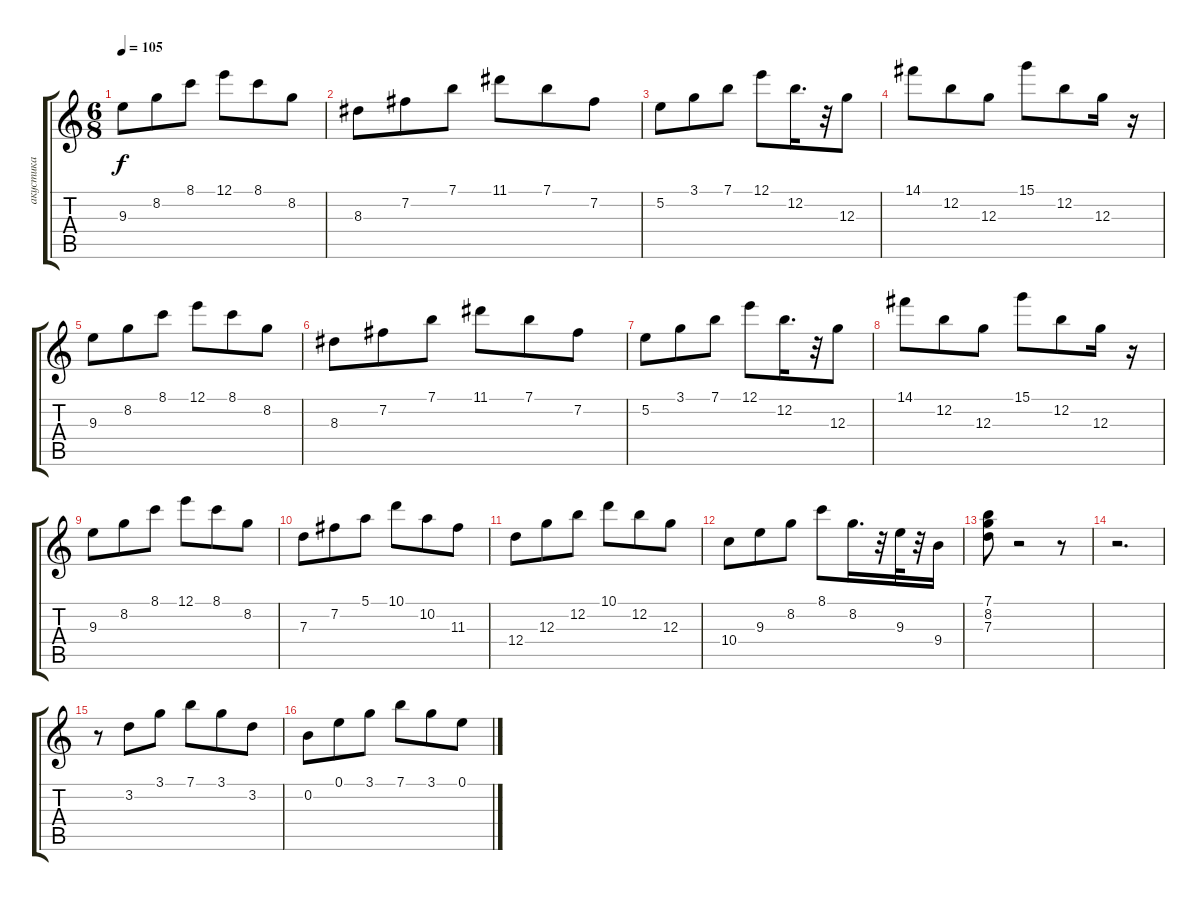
\track ("акустика" "акустика") {instrument electricbassfinger}
\staff {score tabs}
\tuning (E4 B3 G3 D3 A2 E2) {hide}
\ts (6 8)
\tempo 105
\clef g2
\ks c
9.3.8{dy f} 8.2.8 8.1.8 12.1.8 8.1.8 8.2.8 |
8.3.8 7.2.8 7.1.8 11.1.8 7.1.8 7.2.8 |
5.2.8 3.1.8 7.1.8 12.1.8 12.2.16{d} r.32 12.3.8 |
14.1.8 12.2.8 12.3.8 15.1.8 12.2.8 12.3.16 r.16 |
9.3.8 8.2.8 8.1.8 12.1.8 8.1.8 8.2.8 |
8.3.8 7.2.8 7.1.8 11.1.8 7.1.8 7.2.8 |
5.2.8 3.1.8 7.1.8 12.1.8 12.2.16{d} r.32 12.3.8 |
14.1.8 12.2.8 12.3.8 15.1.8 12.2.8 12.3.16 r.16 |
9.3.8 8.2.8 8.1.8 12.1.8 8.1.8 8.2.8 |
7.3.8 7.2.8 5.1.8 10.1.8 10.2.8 11.3.8 |
12.4.8 12.3.8 12.2.8 10.1.8 12.2.8 12.3.8 |
10.4.8 9.3.8 8.2.8 8.1.8 8.2.16{d} r.32 9.3.32 r.32 9.4.16 |
(7.1 8.2 7.3).8 r.2 r.8 |
r.2{d} |
r.8 3.2.8 3.1.8 7.1.8 3.1.8 3.2.8 |
0.2.8 0.1.8 3.1.8 7.1.8 3.1.8 0.1.8
